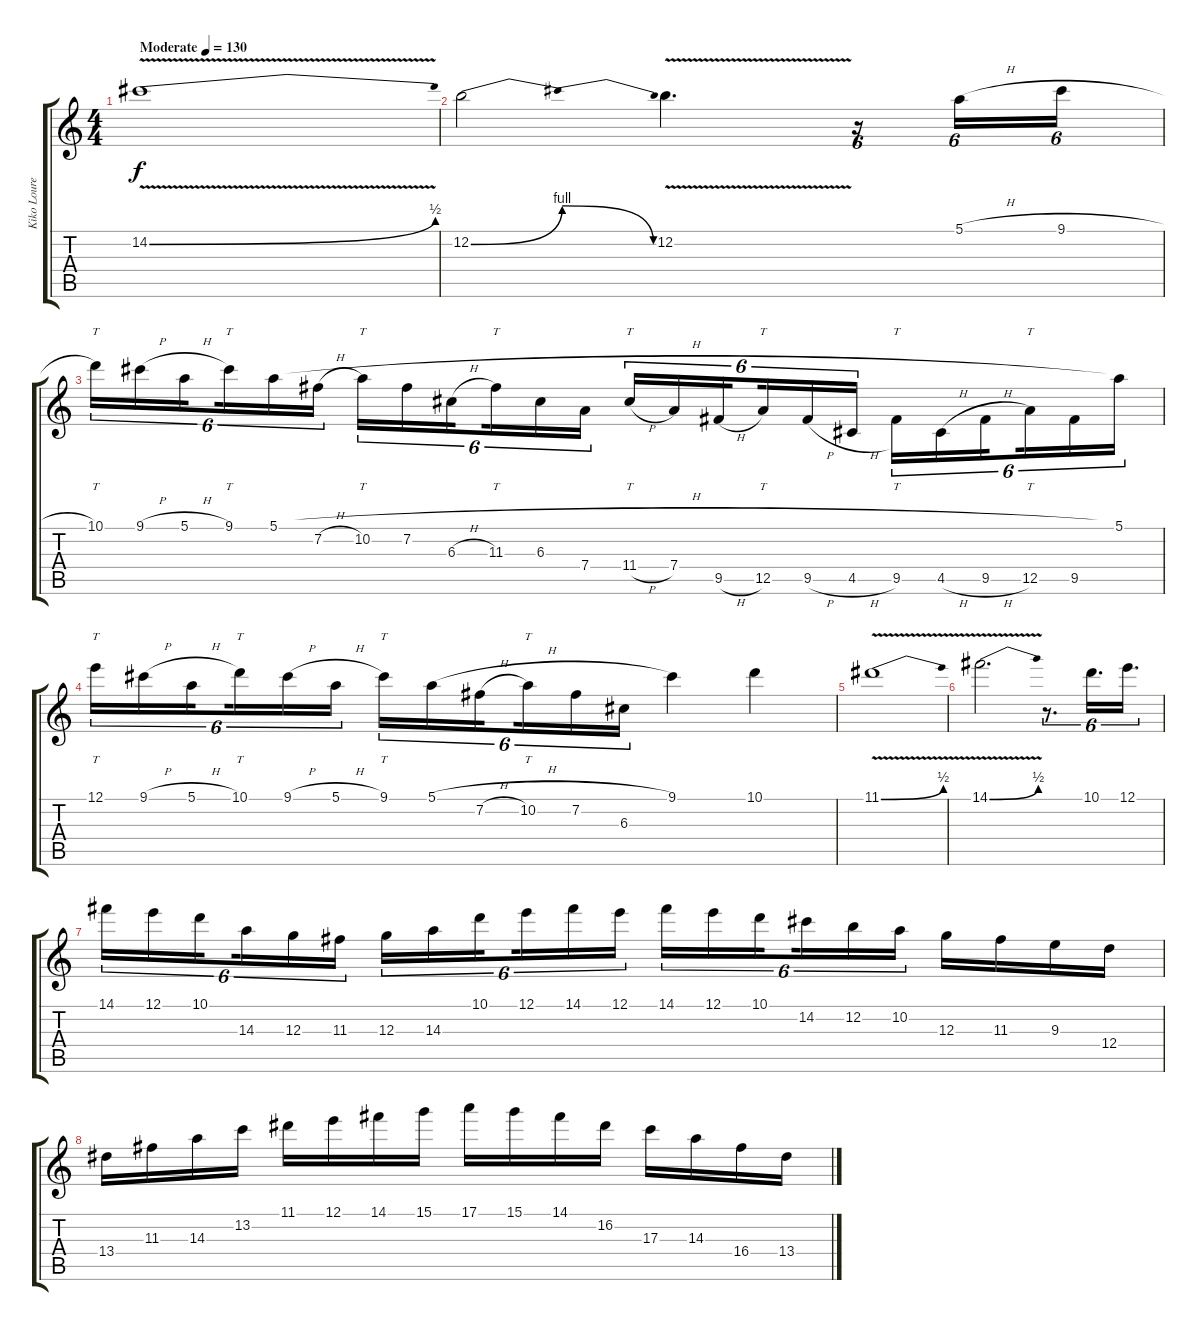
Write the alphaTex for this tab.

\track ("Kiko Loureiro" "Kiko Loure") {instrument overdrivenguitar}
\staff {score tabs}
\tuning (E4 B3 G3 D3 A2 E2) {hide}
\ts (4 4)
\tempo (130 "Moderate")
\clef g2
\ks c
14.2{be (bend 0 0 60 2) v}.1{dy f instrument overdrivenguitar} |
12.2{be (bendrelease 0 0 29 4 29 4 60 0)}.2 12.2{v}.4{d} r.16{tu (6 4)} 5.1{h}.16{tu (6 4)} 9.1{h}.16{tu (6 4)} |
10.1.16{tt tu (6 4)} 9.1{h}.16{tu (6 4)} 5.1{h}.16{tu (6 4) beam splitsecondary} 9.1.16{tt tu (6 4)} 5.1{h}.16{tu (6 4)} 7.2{h}.16{tu (6 4)} 10.2.16{tt tu (6 4)} 7.2.16{tu (6 4)} 6.3{h}.16{tu (6 4) beam splitsecondary} 11.3.16{tt tu (6 4)} 6.3.16{tu (6 4)} 7.4.16{tu (6 4)} 11.4{h}.16{tt tu (6 4)} 7.4.16{tu (6 4)} 9.5{h}.16{tu (6 4) beam splitsecondary} 12.5.16{tt tu (6 4)} 9.5{h}.16{tu (6 4)} 4.5{h}.16{tu (6 4)} 9.5.16{tt tu (6 4)} 4.5{h}.16{tu (6 4)} 9.5{h}.16{tu (6 4) beam splitsecondary} 12.5.16{tt tu (6 4)} 9.5.16{tu (6 4)} 5.1.16{tu (6 4)} |
12.1.16{tt tu (6 4)} 9.1{h}.16{tu (6 4)} 5.1{h}.16{tu (6 4) beam splitsecondary} 10.1.16{tt tu (6 4)} 9.1{h}.16{tu (6 4)} 5.1{h}.16{tu (6 4)} 9.1.16{tt tu (6 4)} 5.1{h}.16{tu (6 4)} 7.2{h}.16{tu (6 4) beam splitsecondary} 10.2.16{tt tu (6 4)} 7.2.16{tu (6 4)} 6.3.16{tu (6 4)} 9.1.4 10.1.4 |
11.1{be (bend 0 0 60 2) v}.1 |
14.1{be (bend 0 0 60 2) v}.2{d} r.8{d tu (6 4)} 10.1.16{d tu (6 4)} 12.1.16{d tu (6 4)} |
14.1.16{tu (6 4)} 12.1.16{tu (6 4)} 10.1.16{tu (6 4) beam splitsecondary} 14.3.16{tu (6 4)} 12.3.16{tu (6 4)} 11.3.16{tu (6 4)} 12.3.16{tu (6 4)} 14.3.16{tu (6 4)} 10.1.16{tu (6 4) beam splitsecondary} 12.1.16{tu (6 4)} 14.1.16{tu (6 4)} 12.1.16{tu (6 4)} 14.1.16{tu (6 4)} 12.1.16{tu (6 4)} 10.1.16{tu (6 4) beam splitsecondary} 14.2.16{tu (6 4)} 12.2.16{tu (6 4)} 10.2.16{tu (6 4)} 12.3.16 11.3.16 9.3.16 12.4.16 |
13.4.16 11.3.16 14.3.16 13.2.16 11.1.16 12.1.16 14.1.16 15.1.16 17.1.16 15.1.16 14.1.16 16.2.16 17.3.16 14.3.16 16.4.16 13.4.16
